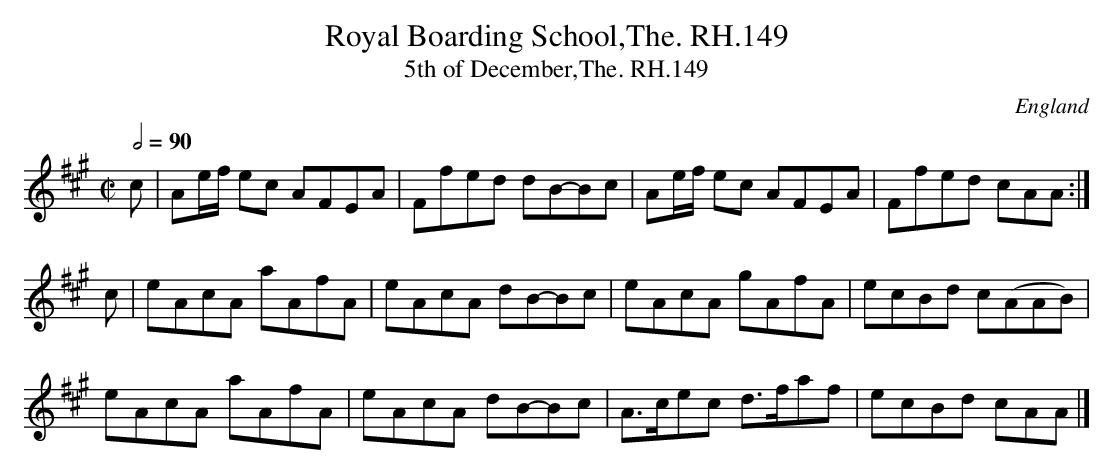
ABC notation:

X:1
T:Royal Boarding School,The. RH.149
T:5th of December,The. RH.149
L:1/8
M:C|
O:England
Q:1/2=90
K:A
c|Ae/f/ ec AFEA|Ffed dB-Bc|Ae/f/ ec AFEA|\
Ffed cAA:|!
c|eAcA aAfA|eAcA dB-Bc|\
eAcA gAfA|ecBd c(AAB)|!
eAcA aAfA|\
eAcA dB-Bc|A>cec d>faf|ecBd cAA|]
